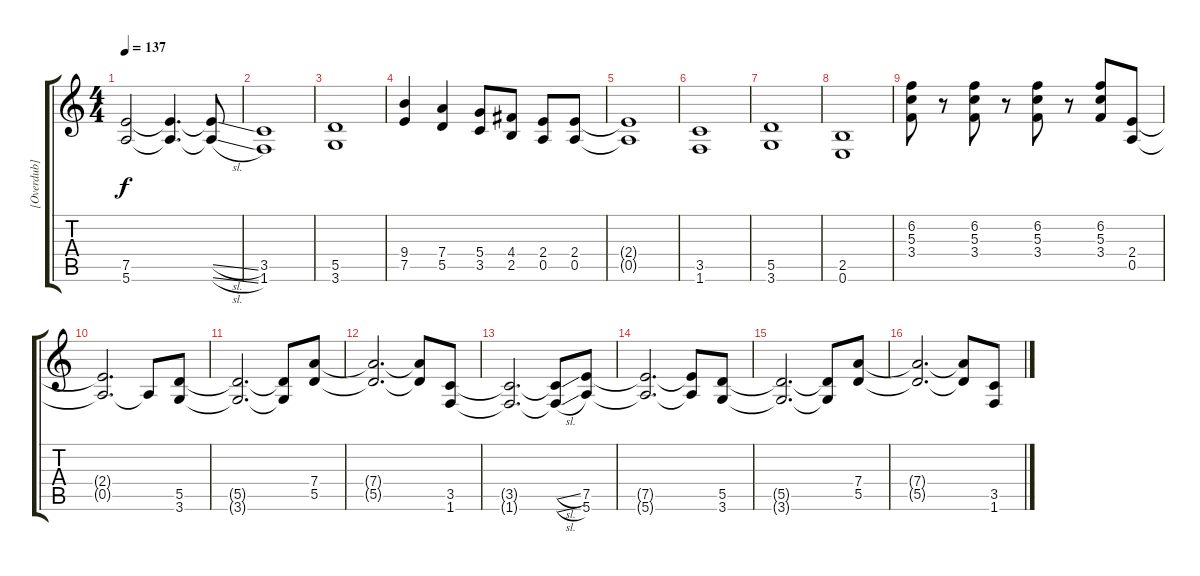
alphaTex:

\track ("[Overdub]" "[Overdub]") {instrument distortionguitar}
\staff {score tabs}
\tuning (E4 B3 G3 D3 A2 E2) {hide}
\ts (4 4)
\tempo 137
\clef g2
\ks c
(7.5 5.6).2{dy f} (7.5{t} 5.6{t}).4{d} (7.5{sl t} 5.6{sl t}).8 |
(3.5 1.6).1 |
(5.5 3.6).1 |
(9.4 7.5).4 (7.4 5.5).4 (5.4 3.5).8 (4.4 2.5).8 (2.4 0.5).8 (2.4 0.5).8 |
(2.4{t} 0.5{t}).1 |
(3.5 1.6).1 |
(5.5 3.6).1 |
(2.5 0.6).1 |
(6.2 5.3 3.4).8{volume 14 balance 15} r.8 (6.2 5.3 3.4).8 r.8 (6.2 5.3 3.4).8 r.8 (6.2 5.3 3.4).8 (2.4 0.5).8{volume 14 balance 15} |
(2.4{t} 0.5{t}).2{d} 0.5{t}.8 (5.5 3.6).8 |
(5.5{t} 3.6{t}).2{d} (5.5{t} 3.6{t}).8 (7.4 5.5).8 |
(7.4{t} 5.5{t}).2{d} (7.4{t} 5.5{t}).8 (3.5 1.6).8 |
(3.5{t} 1.6{t}).2{d} (3.5{sl t} 1.6{sl t}).8 (7.5 5.6).8 |
(7.5{t} 5.6{t}).2{d} (7.5{t} 5.6{t}).8 (5.5 3.6).8 |
(5.5{t} 3.6{t}).2{d} (5.5{t} 3.6{t}).8 (7.4 5.5).8 |
(7.4{t} 5.5{t}).2{d} (7.4{t} 5.5{t}).8 (3.5 1.6).8
